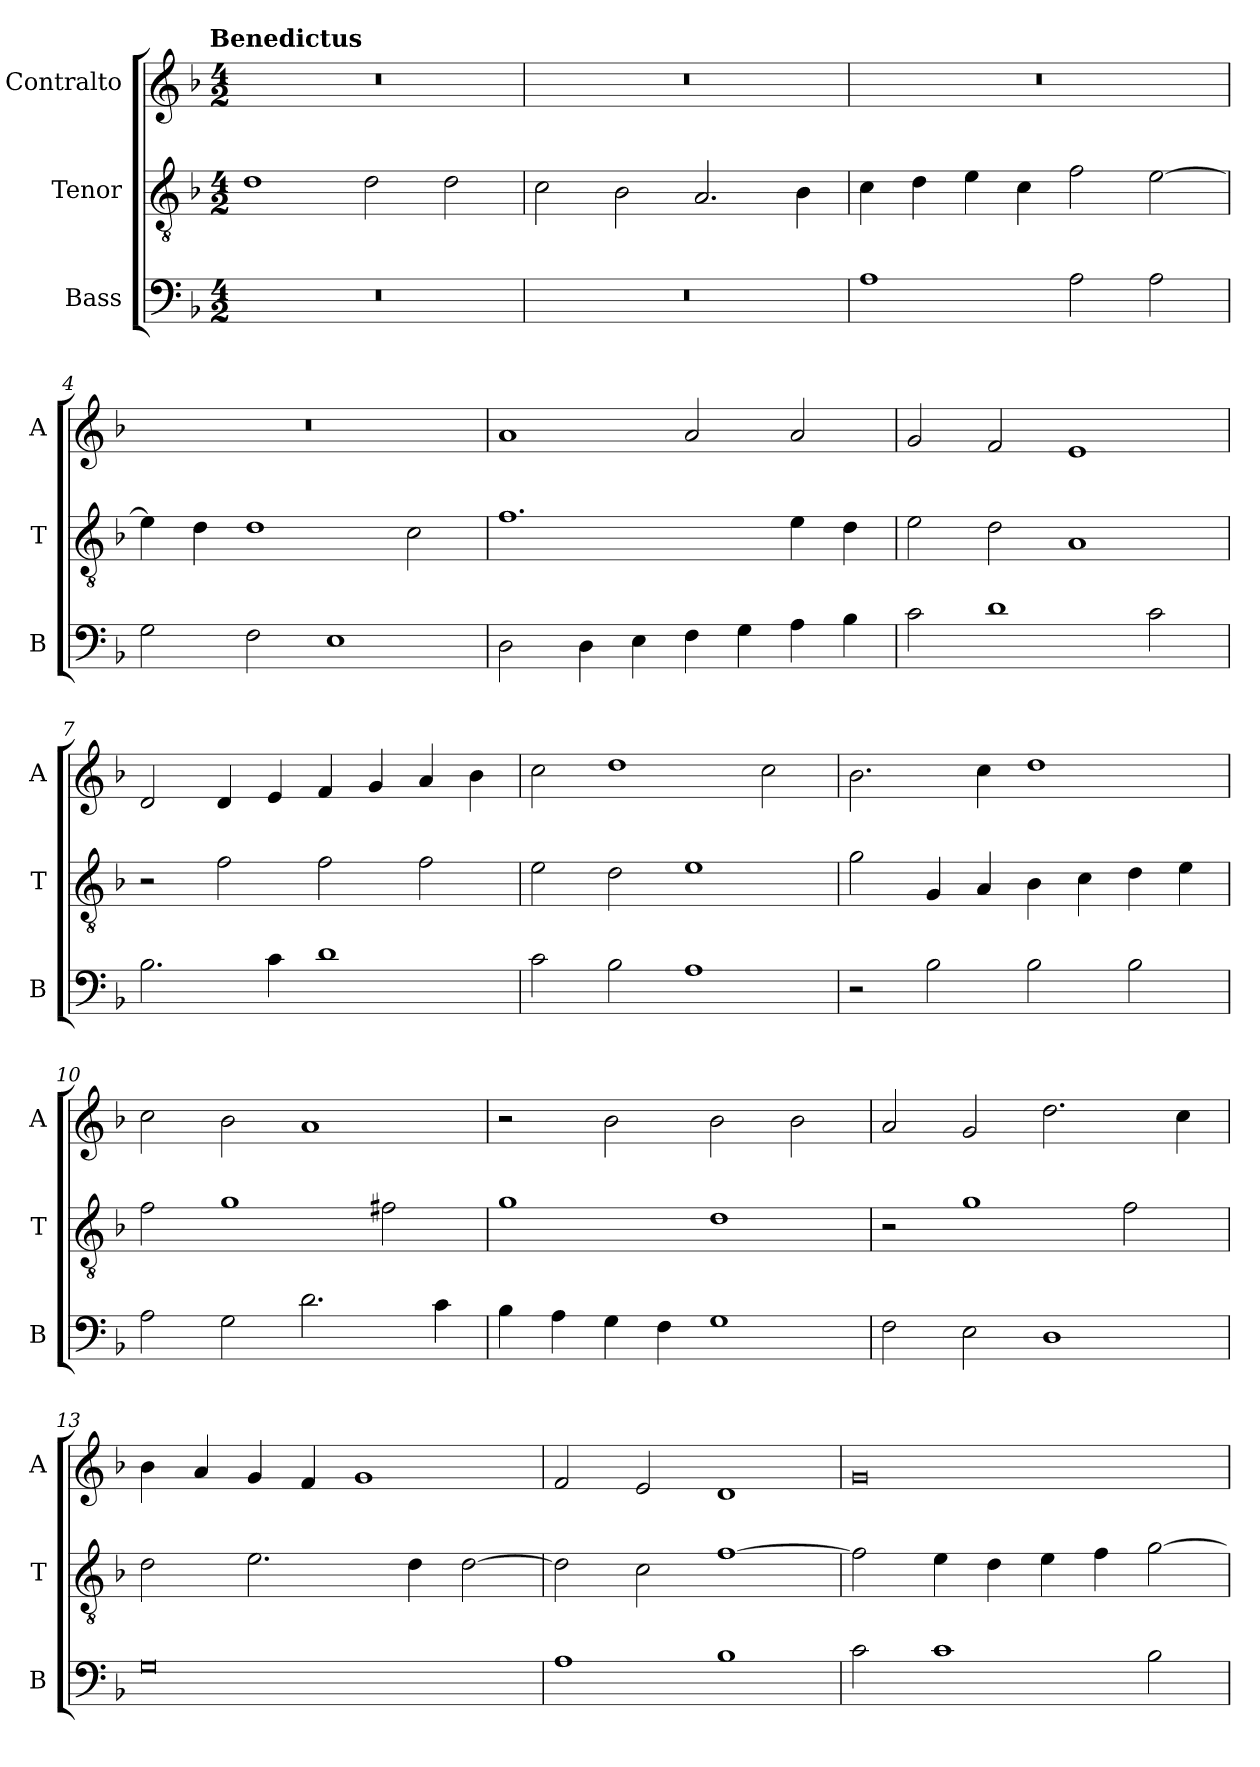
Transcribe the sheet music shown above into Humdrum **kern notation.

**kern	**kern	**kern
*part3	*part2	*part1
*staff3	*staff2	*staff1
*I"Bass	*I"Tenor	*I"Contralto
*I'B	*I'T	*I'A
*clefF4	*clefGv2	*clefG2
*k[b-]	*k[b-]	*k[b-]
*G:dor	*G:dor	*G:dor
!!LO:TX:omd:t=Benedictus
*M4/2	*M4/2	*M4/2
=1	=1	=1
0r	1d	0r
.	2d	.
.	2d	.
=2	=2	=2
0r	2c	0r
.	2B-	.
.	2.A	.
.	4B-	.
=3	=3	=3
1A	4c	0r
.	4d	.
.	4e	.
.	4c	.
2A	2f	.
2A	[2e	.
=4	=4	=4
2G	4e]	0r
.	4d	.
2F	1d	.
1E	.	.
.	2c	.
=5	=5	=5
2D	1.f	1a
4D	.	.
4E	.	.
4F	.	2a
4G	.	.
4A	4e	2a
4B-	4d	.
=6	=6	=6
2c	2e	2g
1d	2d	2f
.	1A	1e
2c	.	.
=7	=7	=7
2.B-	2r	2d
.	2f	4d
4c	.	4e
1d	2f	4f
.	.	4g
.	2f	4a
.	.	4b-
=8	=8	=8
2c	2e	2cc
2B-	2d	1dd
1A	1e	.
.	.	2cc
=9	=9	=9
2r	2g	2.b-
2B-	4G	.
.	4A	4cc
2B-	4B-	1dd
.	4c	.
2B-	4d	.
.	4e	.
=10	=10	=10
2A	2f	2cc
2G	1g	2b-
2.d	.	1a
.	2f#X	.
4c	.	.
=11	=11	=11
4B-	1g	2r
4A	.	.
4G	.	2b-
4F	.	.
1G	1d	2b-
.	.	2b-
=12	=12	=12
2F	2r	2a
2E	1g	2g
1D	.	2.dd
.	2f	.
.	.	4cc
=13	=13	=13
0G	2d	4b-
.	.	4a
.	2.e	4g
.	.	4f
.	.	1g
.	4d	.
.	[2d	.
=14	=14	=14
1A	2d]	2f
.	2c	2e
1B-	[1f	1d
=15	=15	=15
2c	2f]	0g
1c	4e	.
.	4d	.
.	4e	.
.	4f	.
2B-	[2g	.
=	=	=
*-	*-	*-
